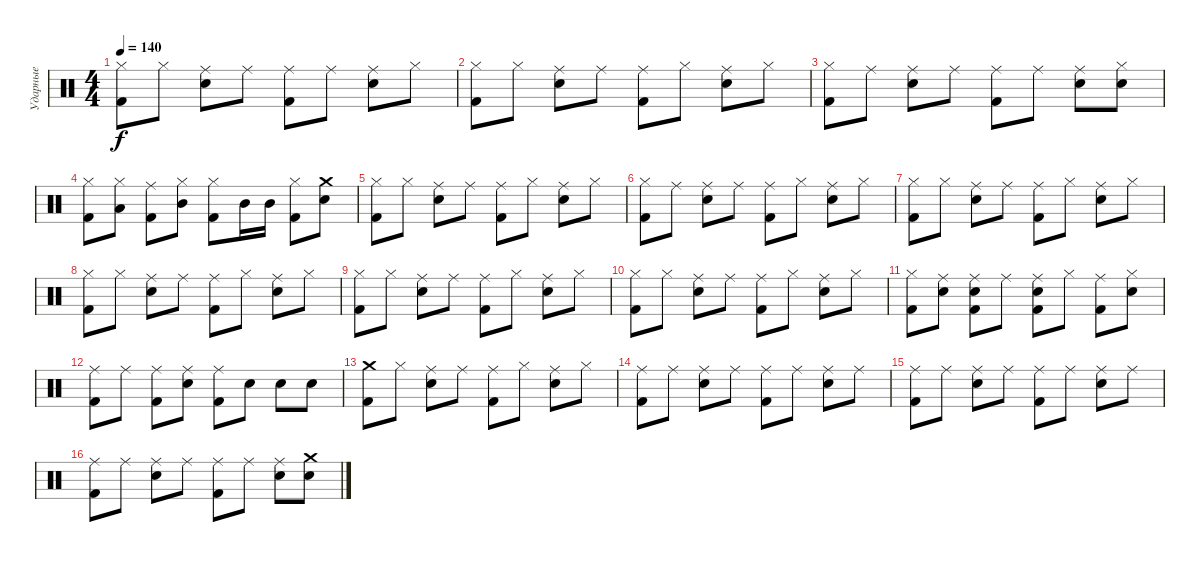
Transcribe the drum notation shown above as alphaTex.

\track ("Ударные" "Ударные") {instrument percussion}
\staff {score}
\articulation defaults
\ts (4 4)
\tempo 140
\clef neutral
\ks c
("Hi-Hat (closed)" "Kick (hit) 2").8{dy f} "Hi-Hat (closed)".8 ("Ride (middle)" "Electric Snare (hit)").8 "Ride (middle)".8 ("Ride (middle)" "Kick (hit) 2").8 "Ride (middle)".8 ("Ride (middle)" "Electric Snare (hit)").8 "Hi-Hat (closed)".8 |
("Hi-Hat (closed)" "Kick (hit) 2").8 "Hi-Hat (closed)".8 ("Ride (middle)" "Electric Snare (hit)").8 "Ride (middle)".8 ("Ride (middle)" "Kick (hit) 2").8 "Hi-Hat (closed)".8 ("Ride (middle)" "Electric Snare (hit)").8 "Hi-Hat (closed)".8 |
("Hi-Hat (closed)" "Kick (hit) 2").8 "Ride (middle)".8 ("Ride (middle)" "Electric Snare (hit)").8 "Ride (middle)".8 ("Ride (middle)" "Kick (hit) 2").8 "Ride (middle)".8 ("Ride (middle)" "Electric Snare (hit)").8 ("Hi-Hat (closed)" "Electric Snare (hit)").8 |
("Hi-Hat (closed)" "Kick (hit) 2").8 ("Hi-Hat (closed)" "Low Tom (hit)").8 ("Ride (middle)" "Kick (hit) 2").8 ("Hi-Hat (closed)" "Mid Tom (hit)").8 ("Hi-Hat (closed)" "Kick (hit) 2").8 "Mid Tom (hit)".16 "Mid Tom (hit)".16 ("Hi-Hat (closed)" "Kick (hit) 2").8 ("Crash medium (hit)" "Electric Snare (hit)").8 |
("Hi-Hat (closed)" "Kick (hit) 2").8 "Hi-Hat (closed)".8 ("Ride (middle)" "Electric Snare (hit)").8 "Ride (middle)".8 ("Ride (middle)" "Kick (hit) 2").8 "Hi-Hat (closed)".8 ("Ride (middle)" "Electric Snare (hit)").8 "Hi-Hat (closed)".8 |
("Hi-Hat (closed)" "Kick (hit) 2").8 "Ride (middle)".8 ("Ride (middle)" "Electric Snare (hit)").8 "Ride (middle)".8 ("Ride (middle)" "Kick (hit) 2").8 "Hi-Hat (closed)".8 ("Ride (middle)" "Electric Snare (hit)").8 "Hi-Hat (closed)".8 |
("Hi-Hat (closed)" "Kick (hit) 2").8 "Hi-Hat (closed)".8 ("Ride (middle)" "Electric Snare (hit)").8 "Ride (middle)".8 ("Ride (middle)" "Kick (hit) 2").8 "Hi-Hat (closed)".8 ("Ride (middle)" "Electric Snare (hit)").8 "Hi-Hat (closed)".8 |
("Hi-Hat (closed)" "Kick (hit) 2").8 "Hi-Hat (closed)".8 ("Ride (middle)" "Electric Snare (hit)").8 "Ride (middle)".8 ("Ride (middle)" "Kick (hit) 2").8 "Hi-Hat (closed)".8 ("Ride (middle)" "Electric Snare (hit)").8 "Hi-Hat (closed)".8 |
("Hi-Hat (closed)" "Kick (hit) 2").8 "Hi-Hat (closed)".8 ("Ride (middle)" "Electric Snare (hit)").8 "Ride (middle)".8 ("Ride (middle)" "Kick (hit) 2").8 "Hi-Hat (closed)".8 ("Ride (middle)" "Electric Snare (hit)").8 "Hi-Hat (closed)".8 |
("Hi-Hat (closed)" "Kick (hit) 2").8 "Hi-Hat (closed)".8 ("Ride (middle)" "Electric Snare (hit)").8 "Ride (middle)".8 ("Ride (middle)" "Kick (hit) 2").8 "Hi-Hat (closed)".8 ("Ride (middle)" "Electric Snare (hit)").8 "Hi-Hat (closed)".8 |
("Hi-Hat (closed)" "Kick (hit) 2").8 ("Ride (middle)" "Electric Snare (hit)").8 ("Ride (middle)" "Electric Snare (hit)" "Kick (hit) 2").8 "Ride (middle)".8 ("Ride (middle)" "Electric Snare (hit)" "Kick (hit) 2").8 "Hi-Hat (closed)".8 ("Ride (middle)" "Kick (hit) 2").8 ("Hi-Hat (closed)" "Electric Snare (hit)").8 |
("Ride (middle)" "Kick (hit) 2").8 "Ride (middle)".8 ("Ride (middle)" "Kick (hit) 2").8 ("Ride (middle)" "Electric Snare (hit)").8 ("Ride (middle)" "Kick (hit) 2").8 "Electric Snare (hit)".8 "Electric Snare (hit)".8 "Electric Snare (hit)".8 |
("Crash medium (hit)" "Kick (hit) 2").8 "Hi-Hat (closed)".8 ("Ride (middle)" "Electric Snare (hit)").8 "Ride (middle)".8 ("Ride (middle)" "Kick (hit) 2").8 "Hi-Hat (closed)".8 ("Ride (middle)" "Electric Snare (hit)").8 "Hi-Hat (closed)".8 |
("Ride (middle)" "Kick (hit) 2").8 "Ride (middle)".8 ("Ride (middle)" "Electric Snare (hit)").8 "Ride (middle)".8 ("Ride (middle)" "Kick (hit) 2").8 "Ride (middle)".8 ("Ride (middle)" "Electric Snare (hit)").8 "Ride (middle)".8 |
("Ride (middle)" "Kick (hit) 2").8 "Ride (middle)".8 ("Ride (middle)" "Electric Snare (hit)").8 "Ride (middle)".8 ("Ride (middle)" "Kick (hit) 2").8 "Ride (middle)".8 ("Ride (middle)" "Electric Snare (hit)").8 "Ride (middle)".8 |
("Ride (middle)" "Kick (hit) 2").8 "Ride (middle)".8 ("Ride (middle)" "Electric Snare (hit)").8 "Ride (middle)".8 ("Ride (middle)" "Kick (hit) 2").8 "Ride (middle)".8 ("Ride (middle)" "Electric Snare (hit)").8 ("Crash medium (hit)" "Electric Snare (hit)").8
